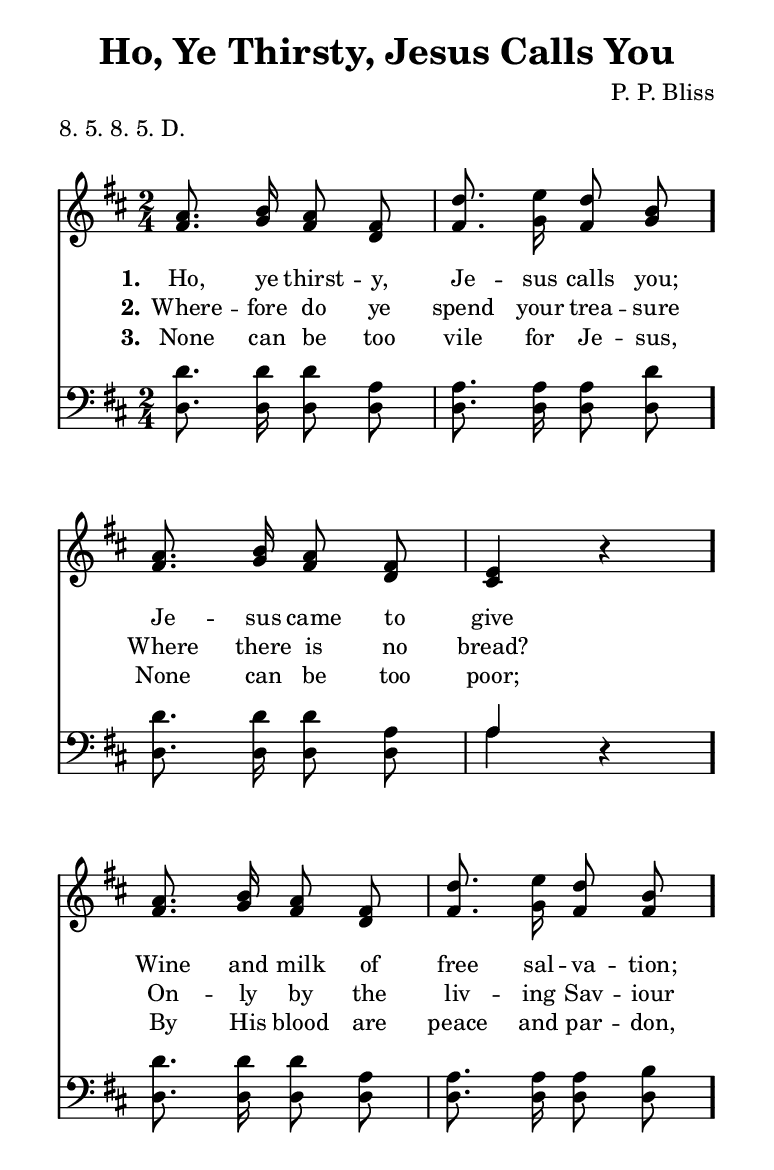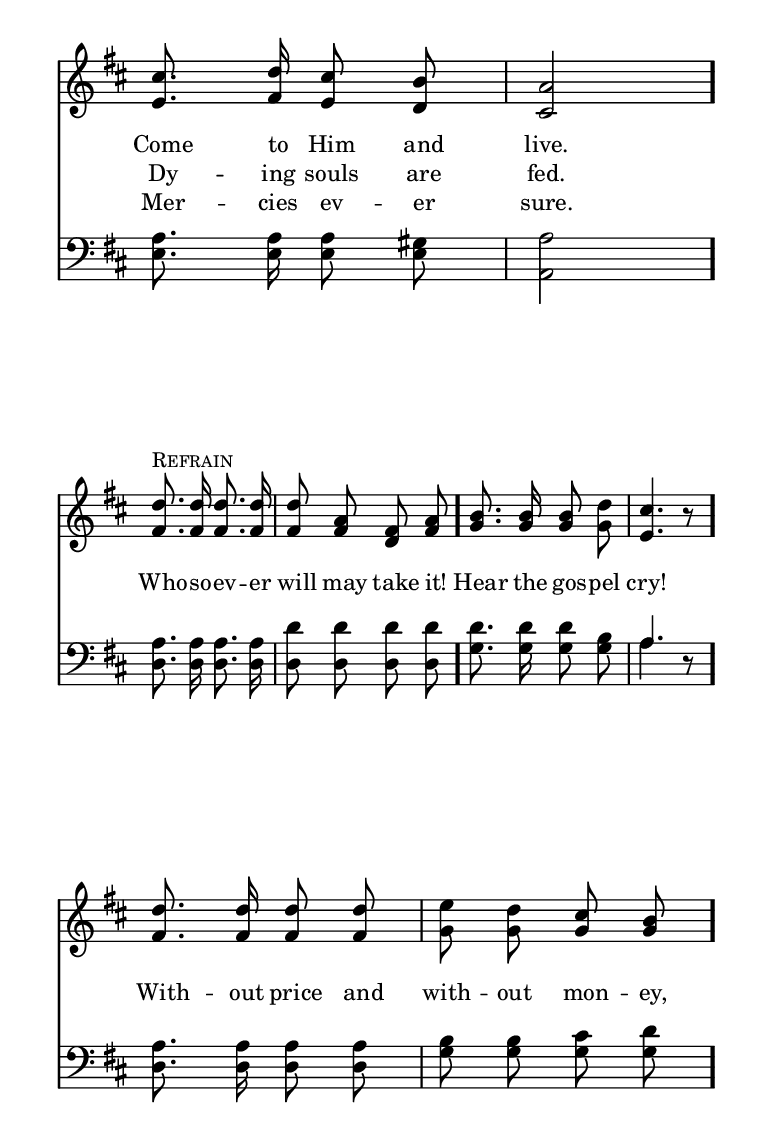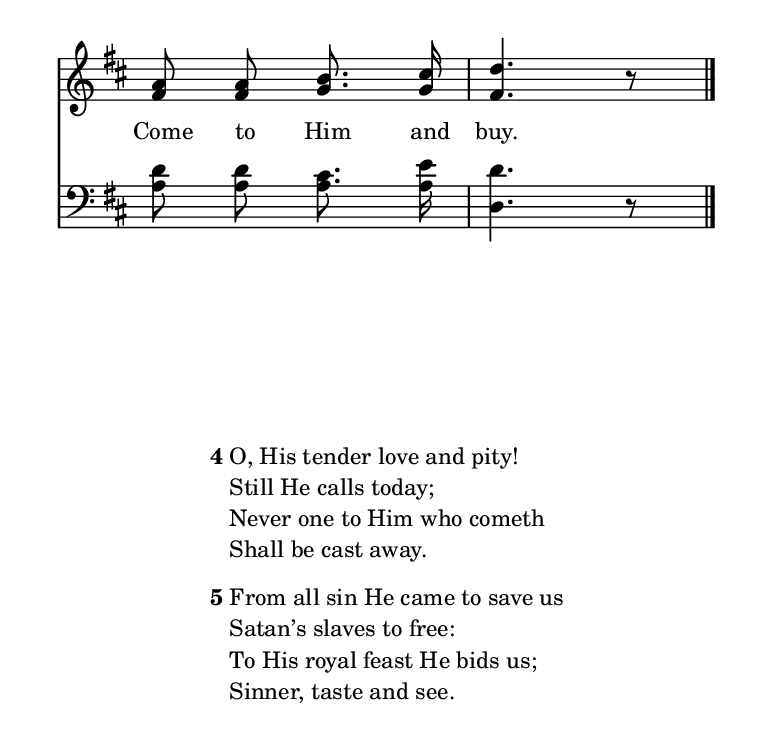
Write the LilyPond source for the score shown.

\include "common/global.ily"
\paper {
  \include "common/paper.ily"
  %ragged-bottom = ##t
  %ragged-last-bottom = ##t
  %systems-per-page = ##f
  %page-count = ##f
}

\header{
  hymnnumber = "94"
  title = "Ho, Ye Thirsty, Jesus Calls You"
  tunename = "Hold the Fort"
  meter = "8. 5. 8. 5. D."
  %poet = ""
  composer = "P. P. Bliss"
  %copyright = ""
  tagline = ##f
}

% for fermata in MIDI
ta = { \tempo 8=90 }
tb = { \tempo 8=45 }

patternAA = { c8. c16 c8  c8  | c8. c16 c8 c8 }
patternAB = { c8. c16 c8. c16 | c8  c8  c8 c8 }
patternAC = { c8. c16 c8  c8  | c8  c8  c8 c8 }

patternBA = { c8. c16 c8 c8 | c4 c4 }
patternBB = { c8. c16 c8 c8 | c2 }
patternBC = { c8. c16 c8 c8 | c4. c8 }
patternBD = { c8 c8 c8. c16 | c4. c8 }

global = {
  \include "common/overrides.ily"
  \override Staff.TimeSignature.style = #'numbered
  \time 2/4
  \override Score.MetronomeMark.transparent = ##t % hide all fermata changes too
  \ta
  \key d \major
  %\partial 4
  \autoBeamOff
}

notesSoprano = {
\global
\relative c'' {

  \changePitch \patternAA { a b a fis | d' e d b }
  \changePitch \patternBA { a b a fis | e r }
  \changePitch \patternAA { a b a fis | d' e d b }
  \changePitch \patternBB { cis d cis b | a }

  << s^\markup { \small \caps "Refrain" }
  \changePitch \patternAB { d d d d | d a fis a } >>
  \changePitch \patternBC { b b b d | cis r }
  \changePitch \patternAC { d d d d | e d cis b }
  \changePitch \patternBD { a a b cis | d r }

  \bar "|."

}
}

notesAlto = {
\global
\relative e' {

  \changePitch \patternAA { fis g fis d | fis g fis g }
  \changePitch \patternBA { fis g fis d | cis r }
  \changePitch \patternAA { fis g fis d | fis g fis fis }
  \changePitch \patternBB { e fis e d | cis }

  \changePitch \patternAB { fis fis fis fis | fis fis d fis }
  \changePitch \patternBC { g g g g | e r }
  \changePitch \patternAC { fis fis fis fis | g g g g }
  \changePitch \patternBD { fis fis g g | fis r }

}
}

notesTenor = {
\global
\relative a {

  \changePitch \patternAA { d d d a | a a a d }
  \changePitch \patternBA { d d d a | a r }
  \changePitch \patternAA { d d d a | a a a b }
  \changePitch \patternBB { a a a gis | a }

  \changePitch \patternAB { a a a a | d d d d }
  \changePitch \patternBC { d d d b | a r }
  \changePitch \patternAC { a a a a | b b cis d }
  \changePitch \patternBD { d d cis e | d r }

}
}

notesBass = {
\global
\relative f {

  \changePitch \patternAA { d d d d | d d d d }
  \changePitch \patternBA { d d d d | a' r }
  \changePitch \patternAA { d, d d d | d d d d }
  \changePitch \patternBB { e e e e | a, }

  \changePitch \patternAB { d d d d | d d d d }
  \changePitch \patternBC { g g g g | a r }
  \changePitch \patternAC { d, d d d | g g g g }
  \changePitch \patternBD { a a a a | d, r }

}
}

Refrain = \lyricmode {

Who -- so -- ev -- er will may take it! \bar "."
Hear the gos -- pel cry! \bar "." \break
With -- out price and with -- out mon -- ey, \bar "."
Come to Him and buy. \bar "." \break

}

wordsA = \lyricmode {
\set stanza = "1."

Ho, ye thirst -- y, Je -- sus calls you; \bar "."
Je -- sus came to give \bar "." \break
Wine and milk of free sal -- va -- tion; \bar "."
Come to Him and live. \bar "." \break

}

wordsB = \lyricmode {
\set stanza = "2."

Where -- fore do ye spend your trea -- sure
Where there is no bread?
On -- ly by the liv -- ing Sav -- iour
Dy -- ing souls are fed.

\Refrain

}

wordsC = \lyricmode {
\set stanza = "3."

None can be too vile for Je -- sus,
None can be too poor;
By His blood are peace and par -- don,
Mer -- cies ev -- er sure.

}

wordsD = \markuplist {

\line { O, His tender love and pity! }
\line { Still He calls today; }
\line { Never one to Him who cometh }
\line { Shall be cast away. }

}

wordsE = \markuplist {

\line { From all sin He came to save us }
\line { Satan’s slaves to free: }
\line { To His royal feast He bids us; }
\line { Sinner, taste and see. }

}

\score {
  \context ChoirStaff <<
    \context Staff = upper <<
      \set Staff.autoBeaming = ##f
      \set ChoirStaff.systemStartDelimiter = #'SystemStartBar
      \set ChoirStaff.printPartCombineTexts = ##f
      \partcombine #'(2 . 9) \notesSoprano \notesAlto
      \context NullVoice = sopranos { \voiceOne << \notesSoprano >> }
      \context NullVoice = altos { \voiceTwo << \notesAlto >> }
      \context Lyrics = one   \lyricsto sopranos \wordsA
      \context Lyrics = two   \lyricsto sopranos \wordsB
      \context Lyrics = three \lyricsto sopranos \wordsC
    >>
    \context Staff = men <<
      \set Staff.autoBeaming = ##f
      \clef bass
      \set ChoirStaff.printPartCombineTexts = ##f
      \partcombine #'(2 . 9) \notesTenor \notesBass
      \context NullVoice = tenors { \voiceOne << \notesTenor >> }
      \context NullVoice = basses { \voiceTwo << \notesBass >> }
    >>
  >>
  \layout {
    \include "common/layout.ily"
  }
  \midi{
    \include "common/midi.ily"
  }
}

\noPageBreak

\markup { \fill-line { \column {
  \line{ \bold 4 \column { \wordsD } } \combine \null \vspace #0.4
  \line{ \bold 5 \column { \wordsE } } \combine \null \vspace #0.4
} } }

\pageBreak

\version "2.19.49"  % necessary for upgrading to future LilyPond versions.

% vi:set et ts=2 sw=2 ai nocindent syntax=lilypond:
